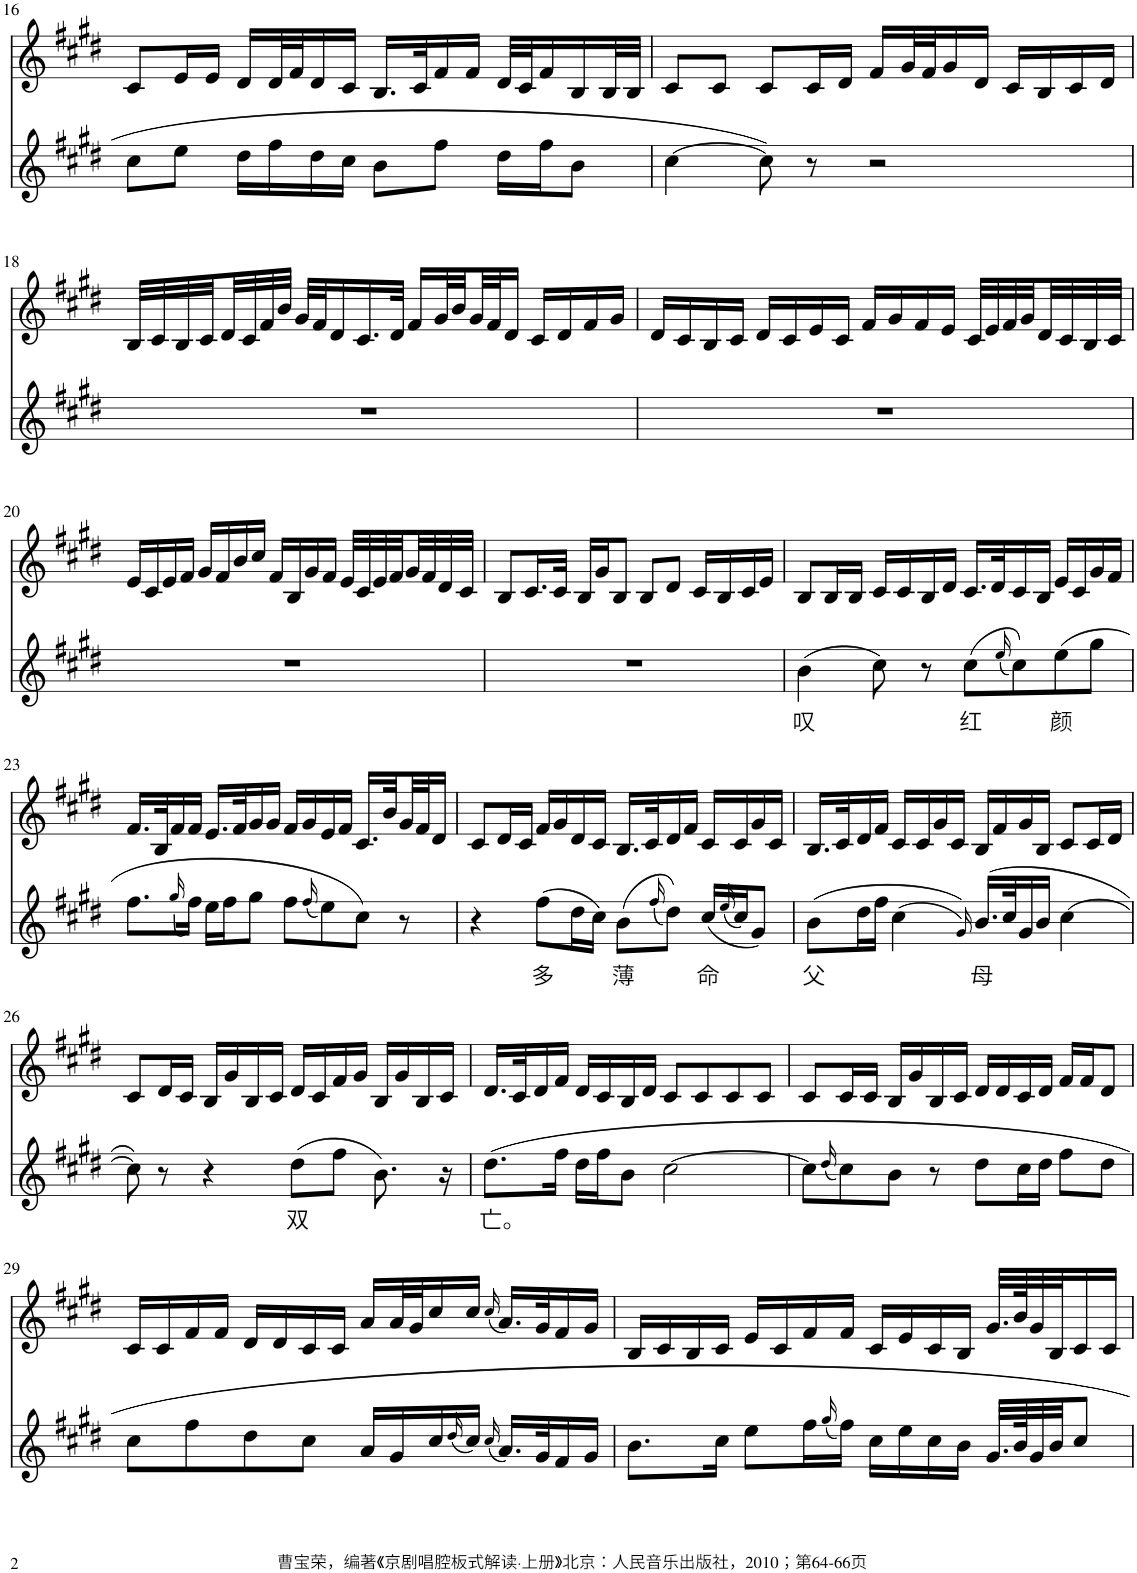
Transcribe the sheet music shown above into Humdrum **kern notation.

**kern	**text	**kern
*part2	*part2	*part1
*staff2	*staff2	*staff1
*I"Piano	*	*I"Piano
*I'Pno	*	*I'Pno
!!LO:PB:g=z
*clefG2	*	*clefG2
*k[f#c#g#d#]	*	*k[f#c#g#d#]
*M4/4	*	*M4/4
=16	=16	=16
8cc#\L	.	8c#/L
8ee\J	.	16e/L
.	.	16e/JJ
16dd#\LL	.	16d#/LL
16ff#\	.	32d#/L
.	.	32f#/J
16dd#\	.	16d#/
16cc#\JJ	.	16c#/JJ
8b\L	.	16.B/LL
.	.	32c#/K
8ff#\J	.	16f#/
.	.	16f#/JJ
16dd#\LL	.	32d#/LLL
.	.	32c#/J
16ff#\J	.	16f#/
8b\J	.	16B/
.	.	32B/L
.	.	32B/JJJ
=17	=17	=17
[4cc#\	.	8c#/L
.	.	8c#/J
8cc#\]	.	8c#/L
8r	.	16c#/L
.	.	16d#/JJ
2r	.	16f#/LL
.	.	32g#/L
.	.	32f#/J
.	.	16g#/
.	.	16d#/JJ
.	.	16c#/LL
.	.	16B/
.	.	16c#/
.	.	16d#/JJ
!!LO:LB:g=z
=18	=18	=18
1r	.	32B/LLL
.	.	32c#/
.	.	32B/
.	.	32c#/
.	.	32d#/
.	.	32c#/
.	.	32f#/
.	.	32b/JJJ
.	.	32g#/LLL
.	.	32f#/J
.	.	16d#/
.	.	16.c#/
.	.	32d#/JJk
.	.	16f#/LL
.	.	32g#/L
.	.	32b/
.	.	32g#/
.	.	32f#/J
.	.	16d#/JJ
.	.	16c#/LL
.	.	16d#/
.	.	16f#/
.	.	16g#/JJ
=19	=19	=19
1r	.	16d#/LL
.	.	16c#/
.	.	16B/
.	.	16c#/JJ
.	.	16d#/LL
.	.	16c#/
.	.	16e/
.	.	16c#/JJ
.	.	16f#/LL
.	.	16g#/
.	.	16f#/
.	.	16e/JJ
.	.	32c#/LLL
.	.	32e/
.	.	32f#/
.	.	32g#/
.	.	32d#/
.	.	32c#/
.	.	32B/
.	.	32c#/JJJ
!!LO:LB:g=z
=20	=20	=20
1r	.	16e/LL
.	.	16c#/
.	.	16e/
.	.	16f#/JJ
.	.	16g#/LL
.	.	16f#/
.	.	16b/
.	.	16cc#/JJ
.	.	16f#/LL
.	.	16B/
.	.	16g#/
.	.	16f#/JJ
.	.	32e/LLL
.	.	32c#/
.	.	32e/
.	.	32f#/
.	.	32g#/
.	.	32f#/
.	.	32d#/
.	.	32c#/JJJ
=21	=21	=21
1r	.	8B/L
.	.	16.c#/L
.	.	32c#/JJk
.	.	16B/LL
.	.	16g#/J
.	.	8B/J
.	.	8B/L
.	.	8d#/J
.	.	16c#/LL
.	.	16B/
.	.	16c#/
.	.	16e/JJ
=22	=22	=22
!	!LO:LY:b	!
(4b\	叹	8B/L
.	.	16B/L
.	.	16B/JJ
8cc#\)	.	16c#/LL
.	.	16c#/
8r	.	16B/
.	.	16d#/JJ
!	!LO:LY:b	!
(8cc#\L	红	16.c#/LL
.	.	32d#/K
(16qee/	.	.
8cc#\))	.	16c#/
.	.	16B/JJ
!	!LO:LY:b	!
(8ee\	颜	16e/LL
.	.	16c#/
8gg#\J	.	16g#/
.	.	16f#/JJ
!!LO:LB:g=z
=23	=23	=23
8.ff#\L	.	16.f#/LL
.	.	32B/K
.	.	16f#/
(16qgg#/	.	.
16ff#\Jk)	.	16f#/JJ
16ee\LL	.	16.e/LL
16ff#\J	.	.
.	.	32f#/K
8gg#\J	.	16g#/
.	.	16g#/JJ
8ff#\L	.	16f#/LL
.	.	16g#/
(16qff#/	.	.
8ee\)	.	16e/
.	.	16f#/JJ
8cc#\J)	.	16.c#/LL
.	.	32b/L
8r	.	32g#/
.	.	32f#/J
.	.	16d#/JJ
=24	=24	=24
4r	.	8c#/L
.	.	16d#/L
.	.	16c#/JJ
!	!LO:LY:b	!
(8ff#\L	多	16f#/LL
.	.	16g#/
16dd#\L	.	16d#/
16cc#\JJ)	.	16c#/JJ
!	!LO:LY:b	!
(8b\L	薄	16.B/LL
.	.	32c#/K
(16qff#/	.	.
8dd#\J))	.	16d#/
.	.	16f#/JJ
!	!LO:LY:b	!
(16cc#/LL	命	16c#/LL
(16qee/	.	.
16cc#/J)	.	16c#/
8g#/J)	.	16g#/
.	.	16c#/JJ
=25	=25	=25
!	!LO:LY:b	!
(8b\L	父	16.B/LL
.	.	32c#/K
16dd#\L	.	16d#/
16ff#\JJ	.	16f#/JJ
(4cc#\	.	16c#/LL
.	.	16c#/
.	.	16g#/
.	.	16c#/JJ
16qg#/))	.	.
!	!LO:LY:b	!
(16.b/LL	母	16B/LL
.	.	16f#/
32cc#/K	.	.
16g#/	.	16g#/
16b/JJ	.	16B/JJ
[4cc#\	.	8c#/L
.	.	16c#/L
.	.	16d#/JJ
!!LO:LB:g=z
=26	=26	=26
8cc#\])	.	8c#/L
8r	.	16d#/L
.	.	16c#/JJ
4r	.	16B/LL
.	.	16g#/
.	.	16B/
.	.	16c#/JJ
!	!LO:LY:b	!
(8dd#\L	双	16d#/LL
.	.	16c#/
8ff#\J	.	16f#/
.	.	16g#/JJ
8.b\)	.	16B/LL
.	.	16g#/
.	.	16B/
16r	.	16c#/JJ
=27	=27	=27
!	!LO:LY:b	!
8.dd#\L	亡。	16.d#/LL
.	.	32c#/K
.	.	16d#/
16ff#\Jk	.	16f#/JJ
16dd#\LL	.	16d#/LL
16ff#\J	.	16c#/
8b\J	.	16B/
.	.	16d#/JJ
[2cc#\	.	8c#/L
.	.	8c#/
.	.	8c#/
.	.	8c#/J
=28	=28	=28
8cc#\L]	.	8c#/L
(16qdd#/	.	.
8cc#\)	.	16c#/L
.	.	16c#/JJ
8b\J	.	16B/LL
.	.	16g#/
8r	.	16B/
.	.	16c#/JJ
8dd#\L	.	16d#/LL
.	.	16d#/
16cc#\L	.	16c#/
16dd#\JJ	.	16d#/JJ
8ff#\L	.	16f#/LL
.	.	16f#/J
8dd#\J	.	8d#/J
!!LO:LB:g=z
=29	=29	=29
8cc#\L	.	16c#/LL
.	.	16c#/
8ff#\	.	16f#/
.	.	16f#/JJ
8dd#\	.	16d#/LL
.	.	16d#/
8cc#\J	.	16c#/
.	.	16c#/JJ
16a/LL	.	16a/LL
16g#/	.	32a/L
.	.	32g#/J
16cc#/	.	16cc#/
(16qdd#/	.	.
16cc#/JJ)	.	16cc#/JJ
(16qcc#/	.	(16qcc#/
16.a/LL)	.	16.a/LL)
32g#/K	.	32g#/K
16f#/	.	16f#/
16g#/JJ	.	16g#/JJ
=30	=30	=30
8.b\L	.	16B/LL
.	.	16c#/
.	.	16B/
16cc#\Jk	.	16c#/JJ
8ee\L	.	16e/LL
.	.	16c#/
16ff#\L	.	16f#/
(16qgg#/	.	.
16ff#\JJ)	.	16f#/JJ
16cc#\LL	.	16c#/LL
16ee\	.	16e/
16cc#\	.	16c#/
16b\JJ	.	16B/JJ
32.g#/LLL	.	32.g#/LLL
64b/K	.	64b/K
32g#/	.	32g#/
32b/JJ	.	32B/J
8cc#/J	.	16c#/
.	.	16c#/JJ
=	=	=
*-	*-	*-
